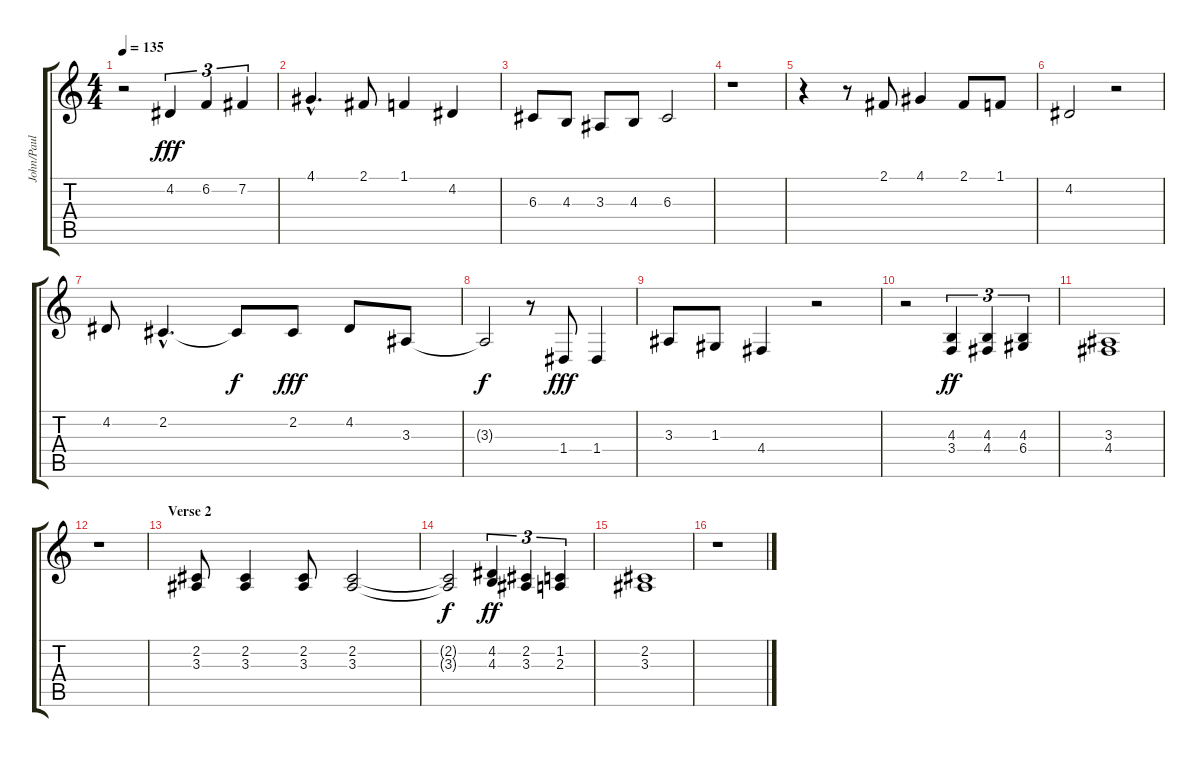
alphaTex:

\track ("John/Paul Vocals" "John/Paul ") {instrument altosax}
\staff {score tabs}
\tuning (E4 B3 G3 D3 A2 E2) {hide}
\ts (4 4)
\tempo 135
\clef g2
\ks c
r.2{dy ff} 4.2.4{tu (3 2) dy fff} 6.2.4{tu (3 2)} 7.2.4{tu (3 2)} |
4.1{hac}.4{d} 2.1.8 1.1.4 4.2.4 |
6.3.8 4.3.8 3.3.8 4.3.8 6.3.2 |
r.1 |
r.4 r.8 2.1.8 4.1.4 2.1.8 1.1.8 |
4.2.2 r.2 |
4.2.8 2.2{hac}.4{d} 2.2{t}.8{dy f} 2.2.8{dy fff} 4.2.8 3.3.8 |
3.3{t}.2{dy f} r.8 1.4.8{dy fff} 1.4.4 |
3.3.8 1.3.8 4.4.4 r.2 |
r.2 (4.3 3.4).4{tu (3 2) dy ff} (4.3 4.4).4{tu (3 2)} (4.3 6.4).4{tu (3 2)} |
(3.3 4.4).1 |
r.1 |
\section ("" "Verse 2")
(2.2 3.3).8 (2.2 3.3).4 (2.2 3.3).8 (2.2 3.3).2 |
(2.2{t} 3.3{t}).2{dy f} (4.2 4.3).4{tu (3 2) dy ff} (2.2 3.3).4{tu (3 2)} (1.2 2.3).4{tu (3 2)} |
(2.2 3.3).1 |
r.1
